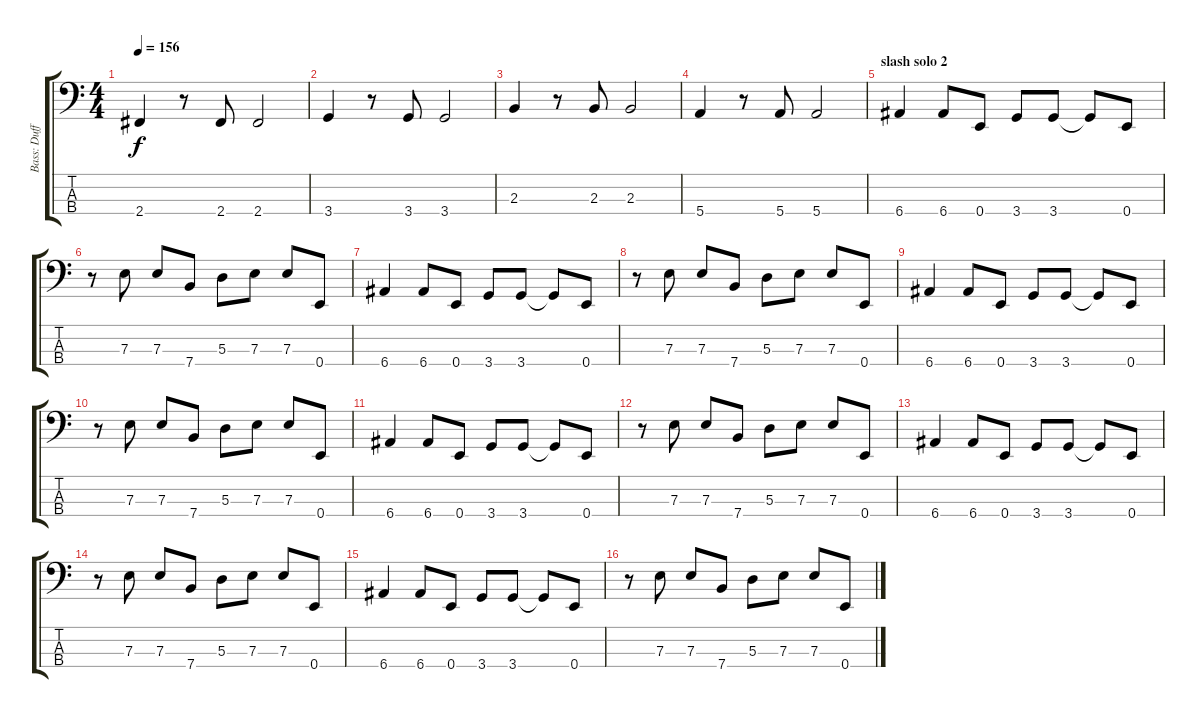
\track ("Bass: Duff" "Bass: Duff") {instrument electricbassfinger}
\staff {score tabs}
\tuning (G2 D2 A1 E1) {hide}
\ts (4 4)
\tempo 156
\clef f4
\ks c
2.4.4{dy f} r.8 2.4.8 2.4.2 |
3.4.4 r.8 3.4.8 3.4.2 |
2.3.4 r.8 2.3.8 2.3.2 |
5.4.4 r.8 5.4.8 5.4.2 |
\section ("" "slash solo 2")
6.4.4 6.4.8 0.4.8 3.4.8 3.4.8 3.4{t}.8 0.4.8 |
r.8 7.3.8 7.3.8 7.4.8 5.3.8 7.3.8 7.3.8 0.4.8 |
6.4.4 6.4.8 0.4.8 3.4.8 3.4.8 3.4{t}.8 0.4.8 |
r.8 7.3.8 7.3.8 7.4.8 5.3.8 7.3.8 7.3.8 0.4.8 |
6.4.4 6.4.8 0.4.8 3.4.8 3.4.8 3.4{t}.8 0.4.8 |
r.8 7.3.8 7.3.8 7.4.8 5.3.8 7.3.8 7.3.8 0.4.8 |
6.4.4 6.4.8 0.4.8 3.4.8 3.4.8 3.4{t}.8 0.4.8 |
r.8 7.3.8 7.3.8 7.4.8 5.3.8 7.3.8 7.3.8 0.4.8 |
6.4.4 6.4.8 0.4.8 3.4.8 3.4.8 3.4{t}.8 0.4.8 |
r.8 7.3.8 7.3.8 7.4.8 5.3.8 7.3.8 7.3.8 0.4.8 |
6.4.4 6.4.8 0.4.8 3.4.8 3.4.8 3.4{t}.8 0.4.8 |
r.8 7.3.8 7.3.8 7.4.8 5.3.8 7.3.8 7.3.8 0.4.8
